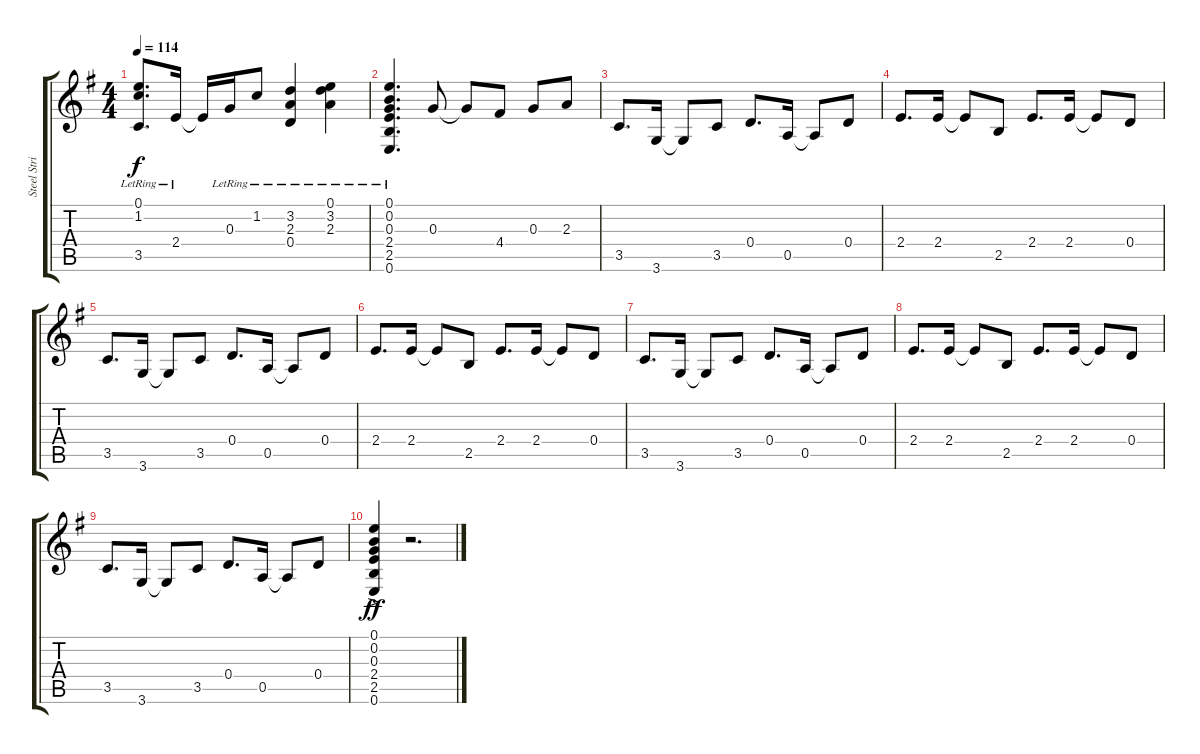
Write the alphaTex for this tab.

\track ("Steel String" "Steel Stri") {instrument acousticguitarsteel}
\staff {score tabs}
\tuning (E4 B3 G3 D3 A2 E2) {hide}
\ts (4 4)
\tempo 114
\clef g2
\ks g
(0.1{lr} 1.2{lr} 3.5{lr}).8{d dy f} 2.4{lr}.16 2.4{t}.16 0.3{lr}.16 1.2{lr}.8 (3.2{lr} 2.3{lr} 0.4{lr}).4 (0.1{lr} 3.2{lr} 2.3{lr}).4 |
(0.1{lr} 0.2{lr} 0.3{lr} 2.4{lr} 2.5{lr} 0.6{lr}).4{d} 0.3.8 0.3{t}.8 4.4.8 0.3.8 2.3.8 |
3.5.8{d} 3.6.16 3.6{t}.8 3.5.8 0.4.8{d} 0.5.16 0.5{t}.8 0.4.8 |
2.4.8{d} 2.4.16 2.4{t}.8 2.5.8 2.4.8{d} 2.4.16 2.4{t}.8 0.4.8 |
3.5.8{d} 3.6.16 3.6{t}.8 3.5.8 0.4.8{d} 0.5.16 0.5{t}.8 0.4.8 |
2.4.8{d} 2.4.16 2.4{t}.8 2.5.8 2.4.8{d} 2.4.16 2.4{t}.8 0.4.8 |
3.5.8{d} 3.6.16 3.6{t}.8 3.5.8 0.4.8{d} 0.5.16 0.5{t}.8 0.4.8 |
2.4.8{d} 2.4.16 2.4{t}.8 2.5.8 2.4.8{d} 2.4.16 2.4{t}.8 0.4.8 |
3.5.8{d} 3.6.16 3.6{t}.8 3.5.8 0.4.8{d} 0.5.16 0.5{t}.8 0.4.8 |
(0.1{ac} 0.2{ac} 0.3{ac} 2.4{ac} 2.5{ac} 0.6{ac}).4{dy ff} r.2{d}
